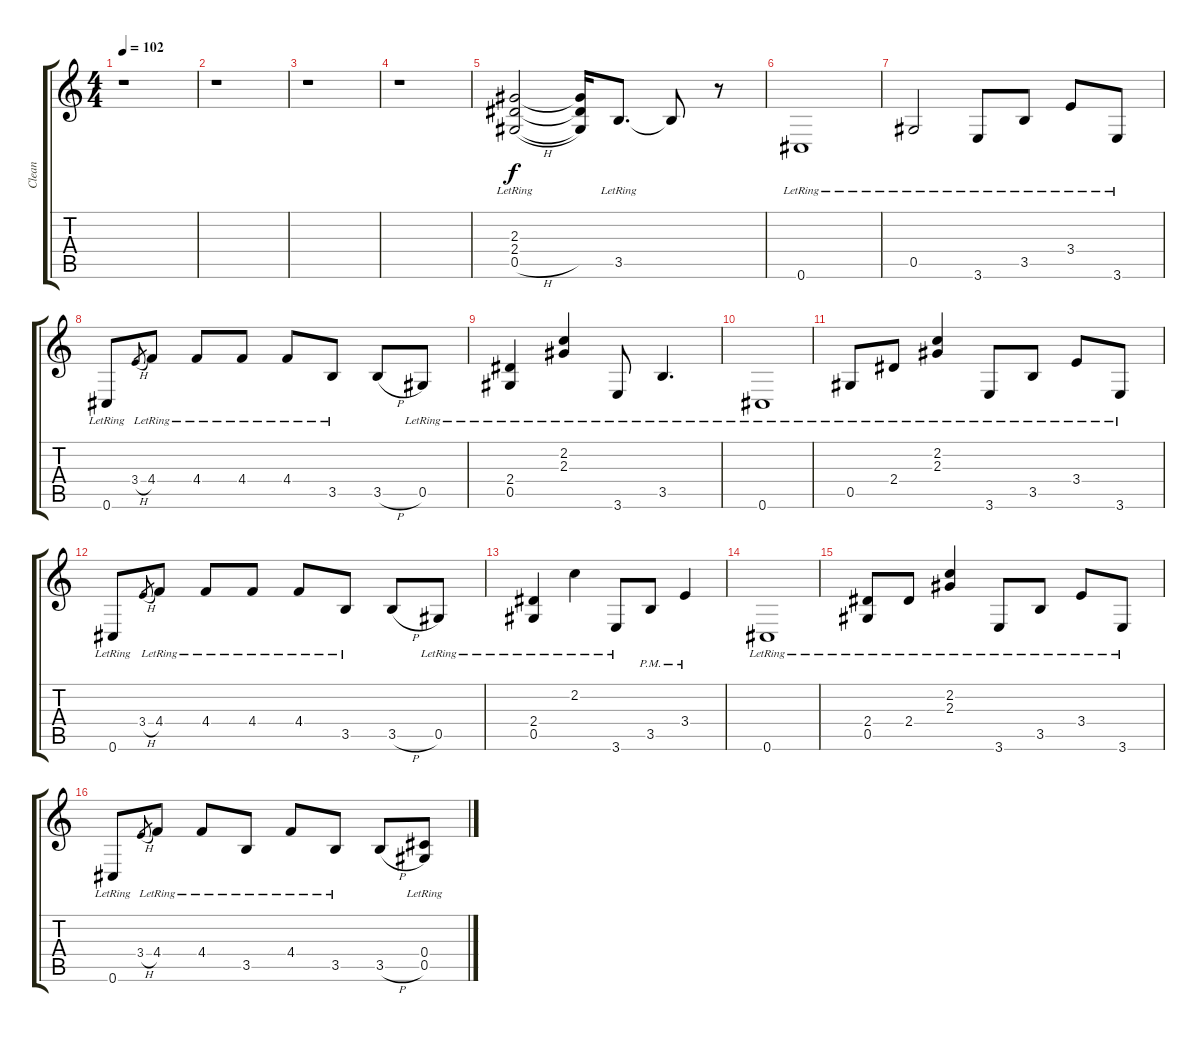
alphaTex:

\track ("Clean" "Clean") {instrument electricguitarclean}
\staff {score tabs}
\tuning (Eb4 Bb3 Gb3 Db3 Ab2 Db2) {hide}
\ts (4 4)
\tempo 102
\clef g2
\ks c
r.1{dy f} |
r.1 |
r.1 |
r.1 |
(2.3{lr} 2.4{lr} 0.5{h}).2 (2.3{t} 2.4{t} 0.5{t}).16 3.5{lr}.8{d} 3.5{t}.8 r.8 |
0.6{lr}.1 |
0.5{lr}.2 3.6{lr}.8 3.5{lr}.8 3.4{lr}.8 3.6{lr}.8 |
0.6{lr}.8 3.4{h}.8{gr} 4.4{lr}.8 4.4{lr}.8 4.4{lr}.8 4.4{lr}.8 3.5{lr}.8 3.5{h}.8 0.5{lr}.8 |
(2.4{lr} 0.5{lr}).4 (2.2{lr} 2.3{lr}).4 3.6{lr}.8 3.5{lr}.4{d} |
0.6{lr}.1 |
0.5{lr}.8 2.4{lr}.8 (2.2{lr} 2.3{lr}).4 3.6{lr}.8 3.5{lr}.8 3.4{lr}.8 3.6{lr}.8 |
0.6{lr}.8 3.4{h}.8{gr} 4.4{lr}.8 4.4{lr}.8 4.4{lr}.8 4.4{lr}.8 3.5{lr}.8 3.5{h}.8 0.5{lr}.8 |
(2.4{lr} 0.5{lr}).4 2.2{lr}.4 3.6{lr}.8 3.5{pm}.8 3.4{pm}.4 |
0.6{lr}.1 |
(2.4{lr} 0.5{lr}).8 2.4{lr}.8 (2.2{lr} 2.3{lr}).4 3.6{lr}.8 3.5{lr}.8 3.4{lr}.8 3.6{lr}.8 |
0.6{lr}.8 3.4{h}.8{gr} 4.4{lr}.8 4.4{lr}.8 3.5{lr}.8 4.4{lr}.8 3.5{lr}.8 3.5{h}.8 (0.4{lr} 0.5{lr}).8
